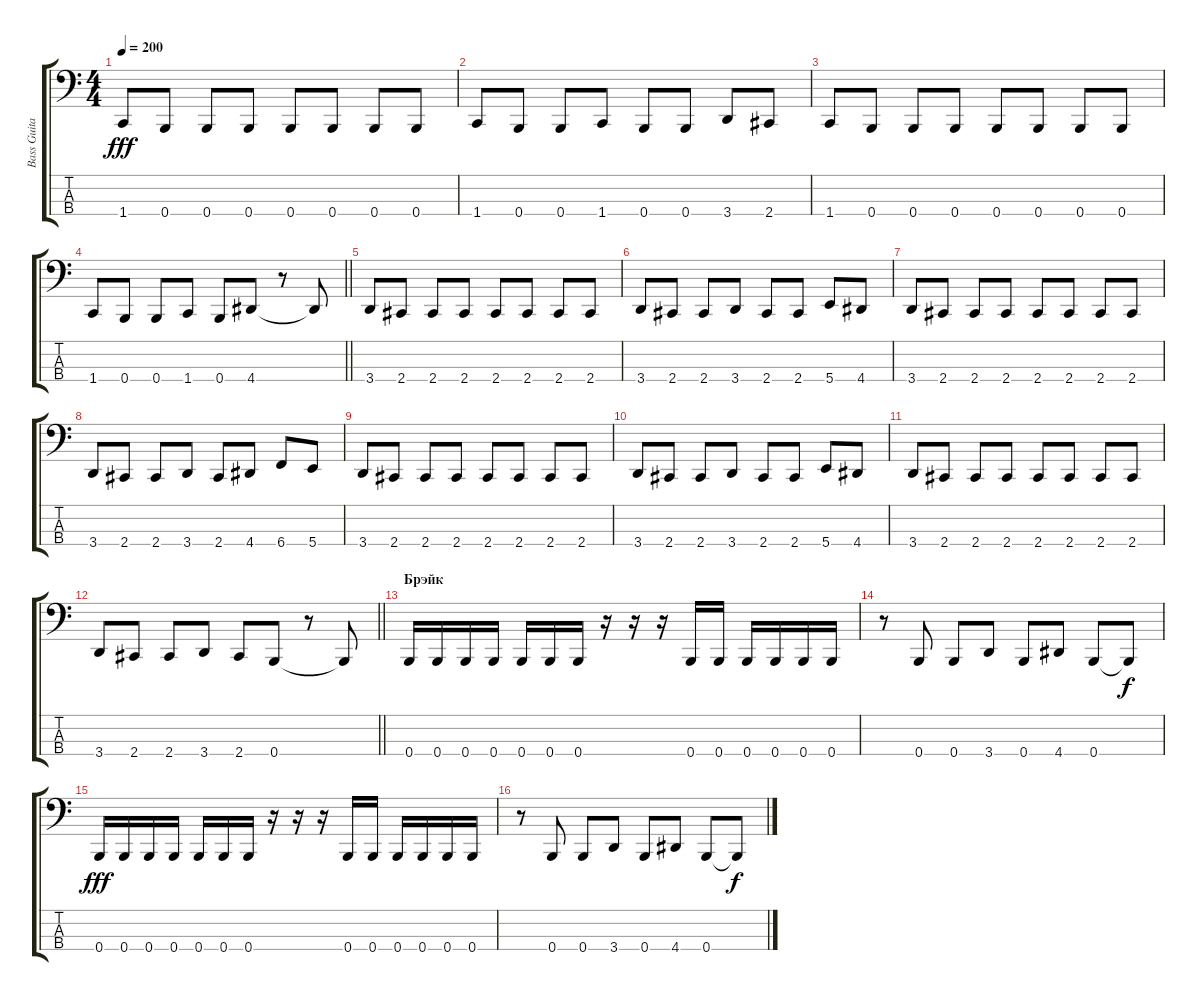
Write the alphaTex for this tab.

\track ("Bass Guitar" "Bass Guita") {instrument electricbassfinger}
\staff {score tabs}
\tuning (E2 B1 E1 B0) {hide}
\ts (4 4)
\tempo 200
\clef f4
\ks c
1.4.8{dy fff} 0.4.8 0.4.8 0.4.8 0.4.8 0.4.8 0.4.8 0.4.8 |
1.4.8 0.4.8 0.4.8 1.4.8 0.4.8 0.4.8 3.4.8 2.4.8 |
1.4.8 0.4.8 0.4.8 0.4.8 0.4.8 0.4.8 0.4.8 0.4.8 |
\barLineRight lightlight
1.4.8 0.4.8 0.4.8 1.4.8 0.4.8 4.4.8 r.8 4.4{t}.8 |
\section ("" "")
3.4.8 2.4.8 2.4.8 2.4.8 2.4.8 2.4.8 2.4.8 2.4.8 |
3.4.8 2.4.8 2.4.8 3.4.8 2.4.8 2.4.8 5.4.8 4.4.8 |
3.4.8 2.4.8 2.4.8 2.4.8 2.4.8 2.4.8 2.4.8 2.4.8 |
3.4.8 2.4.8 2.4.8 3.4.8 2.4.8 4.4.8 6.4.8 5.4.8 |
3.4.8 2.4.8 2.4.8 2.4.8 2.4.8 2.4.8 2.4.8 2.4.8 |
3.4.8 2.4.8 2.4.8 3.4.8 2.4.8 2.4.8 5.4.8 4.4.8 |
3.4.8 2.4.8 2.4.8 2.4.8 2.4.8 2.4.8 2.4.8 2.4.8 |
\barLineRight lightlight
3.4.8 2.4.8 2.4.8 3.4.8 2.4.8 0.4.8 r.8 0.4{t}.8 |
\section ("" "Брэйк")
0.4.16 0.4.16 0.4.16 0.4.16 0.4.16 0.4.16 0.4.16 r.16 r.16 r.16 0.4.16 0.4.16 0.4.16 0.4.16 0.4.16 0.4.16 |
r.8 0.4.8 0.4.8 3.4.8 0.4.8 4.4.8 0.4.8 0.4{t}.8{dy f} |
0.4.16{dy fff} 0.4.16 0.4.16 0.4.16 0.4.16 0.4.16 0.4.16 r.16 r.16 r.16 0.4.16 0.4.16 0.4.16 0.4.16 0.4.16 0.4.16 |
r.8 0.4.8 0.4.8 3.4.8 0.4.8 4.4.8 0.4.8 0.4{t}.8{dy f}
